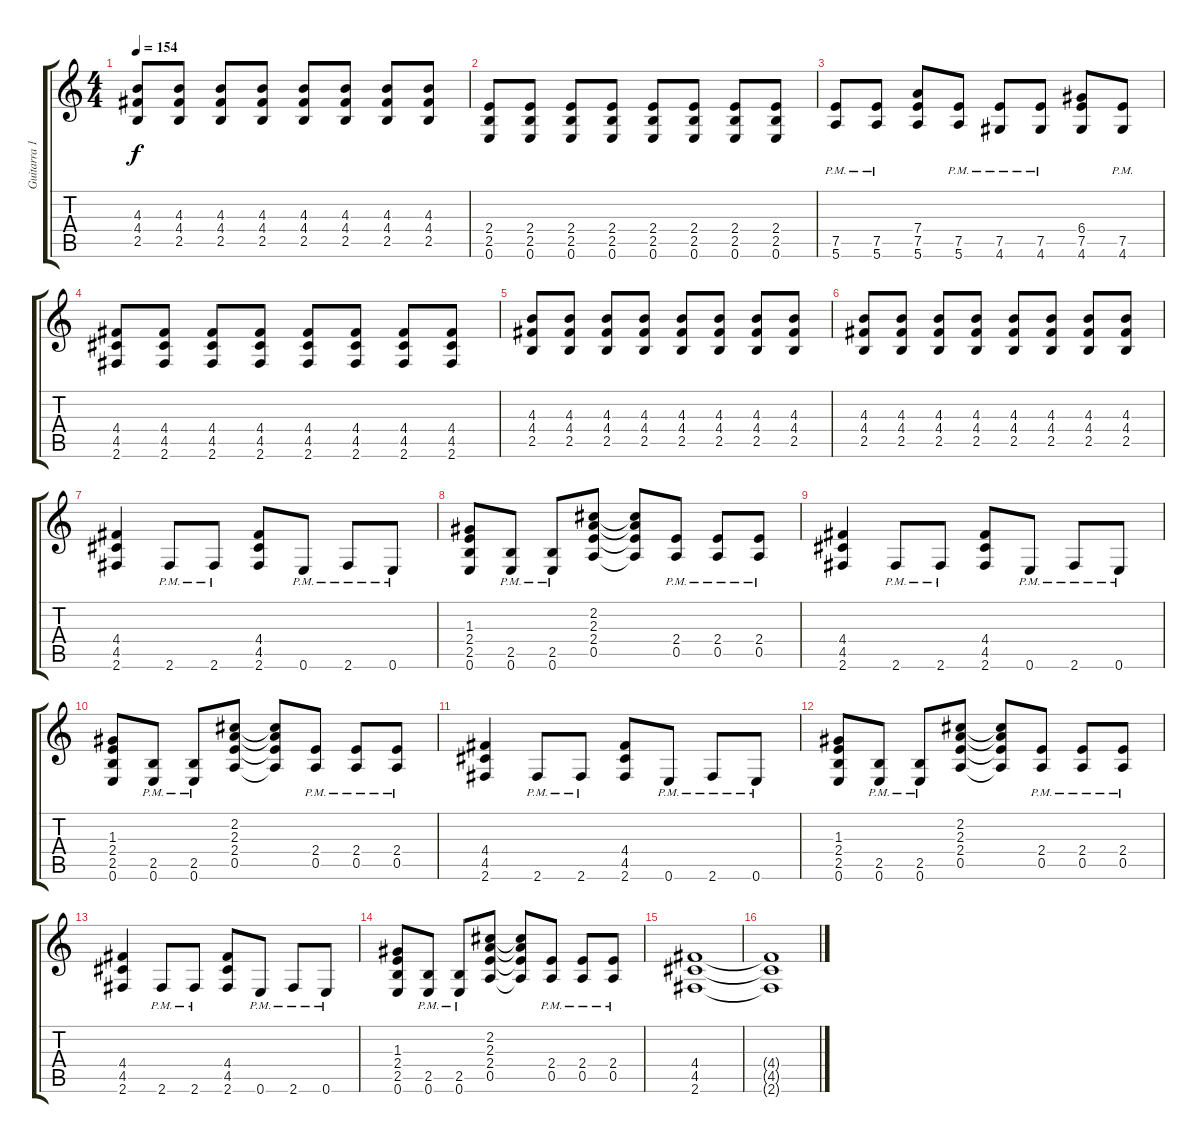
\track ("Guitarra 1" "Guitarra 1") {instrument distortionguitar}
\staff {score tabs}
\tuning (E4 B3 G3 D3 A2 E2) {hide}
\ts (4 4)
\tempo 154
\clef g2
\ks c
(4.3 4.4 2.5).8{dy f} (4.3 4.4 2.5).8 (4.3 4.4 2.5).8 (4.3 4.4 2.5).8 (4.3 4.4 2.5).8 (4.3 4.4 2.5).8 (4.3 4.4 2.5).8 (4.3 4.4 2.5).8 |
(2.4 2.5 0.6).8 (2.4 2.5 0.6).8 (2.4 2.5 0.6).8 (2.4 2.5 0.6).8 (2.4 2.5 0.6).8 (2.4 2.5 0.6).8 (2.4 2.5 0.6).8 (2.4 2.5 0.6).8 |
(7.5{pm} 5.6{pm}).8 (7.5{pm} 5.6{pm}).8 (7.4 7.5 5.6).8 (7.5{pm} 5.6{pm}).8 (7.5{pm} 4.6{pm}).8 (7.5{pm} 4.6{pm}).8 (6.4 7.5 4.6).8 (7.5{pm} 4.6{pm}).8 |
(4.4 4.5 2.6).8 (4.4 4.5 2.6).8 (4.4 4.5 2.6).8 (4.4 4.5 2.6).8 (4.4 4.5 2.6).8 (4.4 4.5 2.6).8 (4.4 4.5 2.6).8 (4.4 4.5 2.6).8 |
(4.3 4.4 2.5).8 (4.3 4.4 2.5).8 (4.3 4.4 2.5).8 (4.3 4.4 2.5).8 (4.3 4.4 2.5).8 (4.3 4.4 2.5).8 (4.3 4.4 2.5).8 (4.3 4.4 2.5).8 |
(4.3 4.4 2.5).8 (4.3 4.4 2.5).8 (4.3 4.4 2.5).8 (4.3 4.4 2.5).8 (4.3 4.4 2.5).8 (4.3 4.4 2.5).8 (4.3 4.4 2.5).8 (4.3 4.4 2.5).8 |
(4.4 4.5 2.6).4 2.6{pm}.8 2.6{pm}.8 (4.4 4.5 2.6).8 0.6{pm}.8 2.6{pm}.8 0.6{pm}.8 |
(1.3 2.4 2.5 0.6).8 (2.5{pm} 0.6{pm}).8 (2.5{pm} 0.6{pm}).8 (2.2 2.3 2.4 0.5).8 (2.2{t} 2.3{t} 2.4{t} 0.5{t}).8 (2.4{pm} 0.5{pm}).8 (2.4{pm} 0.5{pm}).8 (2.4{pm} 0.5{pm}).8 |
(4.4 4.5 2.6).4 2.6{pm}.8 2.6{pm}.8 (4.4 4.5 2.6).8 0.6{pm}.8 2.6{pm}.8 0.6{pm}.8 |
(1.3 2.4 2.5 0.6).8 (2.5{pm} 0.6{pm}).8 (2.5{pm} 0.6{pm}).8 (2.2 2.3 2.4 0.5).8 (2.2{t} 2.3{t} 2.4{t} 0.5{t}).8 (2.4{pm} 0.5{pm}).8 (2.4{pm} 0.5{pm}).8 (2.4{pm} 0.5{pm}).8 |
(4.4 4.5 2.6).4 2.6{pm}.8 2.6{pm}.8 (4.4 4.5 2.6).8 0.6{pm}.8 2.6{pm}.8 0.6{pm}.8 |
(1.3 2.4 2.5 0.6).8 (2.5{pm} 0.6{pm}).8 (2.5{pm} 0.6{pm}).8 (2.2 2.3 2.4 0.5).8 (2.2{t} 2.3{t} 2.4{t} 0.5{t}).8 (2.4{pm} 0.5{pm}).8 (2.4{pm} 0.5{pm}).8 (2.4{pm} 0.5{pm}).8 |
(4.4 4.5 2.6).4 2.6{pm}.8 2.6{pm}.8 (4.4 4.5 2.6).8 0.6{pm}.8 2.6{pm}.8 0.6{pm}.8 |
(1.3 2.4 2.5 0.6).8 (2.5{pm} 0.6{pm}).8 (2.5{pm} 0.6{pm}).8 (2.2 2.3 2.4 0.5).8 (2.2{t} 2.3{t} 2.4{t} 0.5{t}).8 (2.4{pm} 0.5{pm}).8 (2.4{pm} 0.5{pm}).8 (2.4{pm} 0.5{pm}).8 |
(4.4 4.5 2.6).1 |
(4.4{t} 4.5{t} 2.6{t}).1
